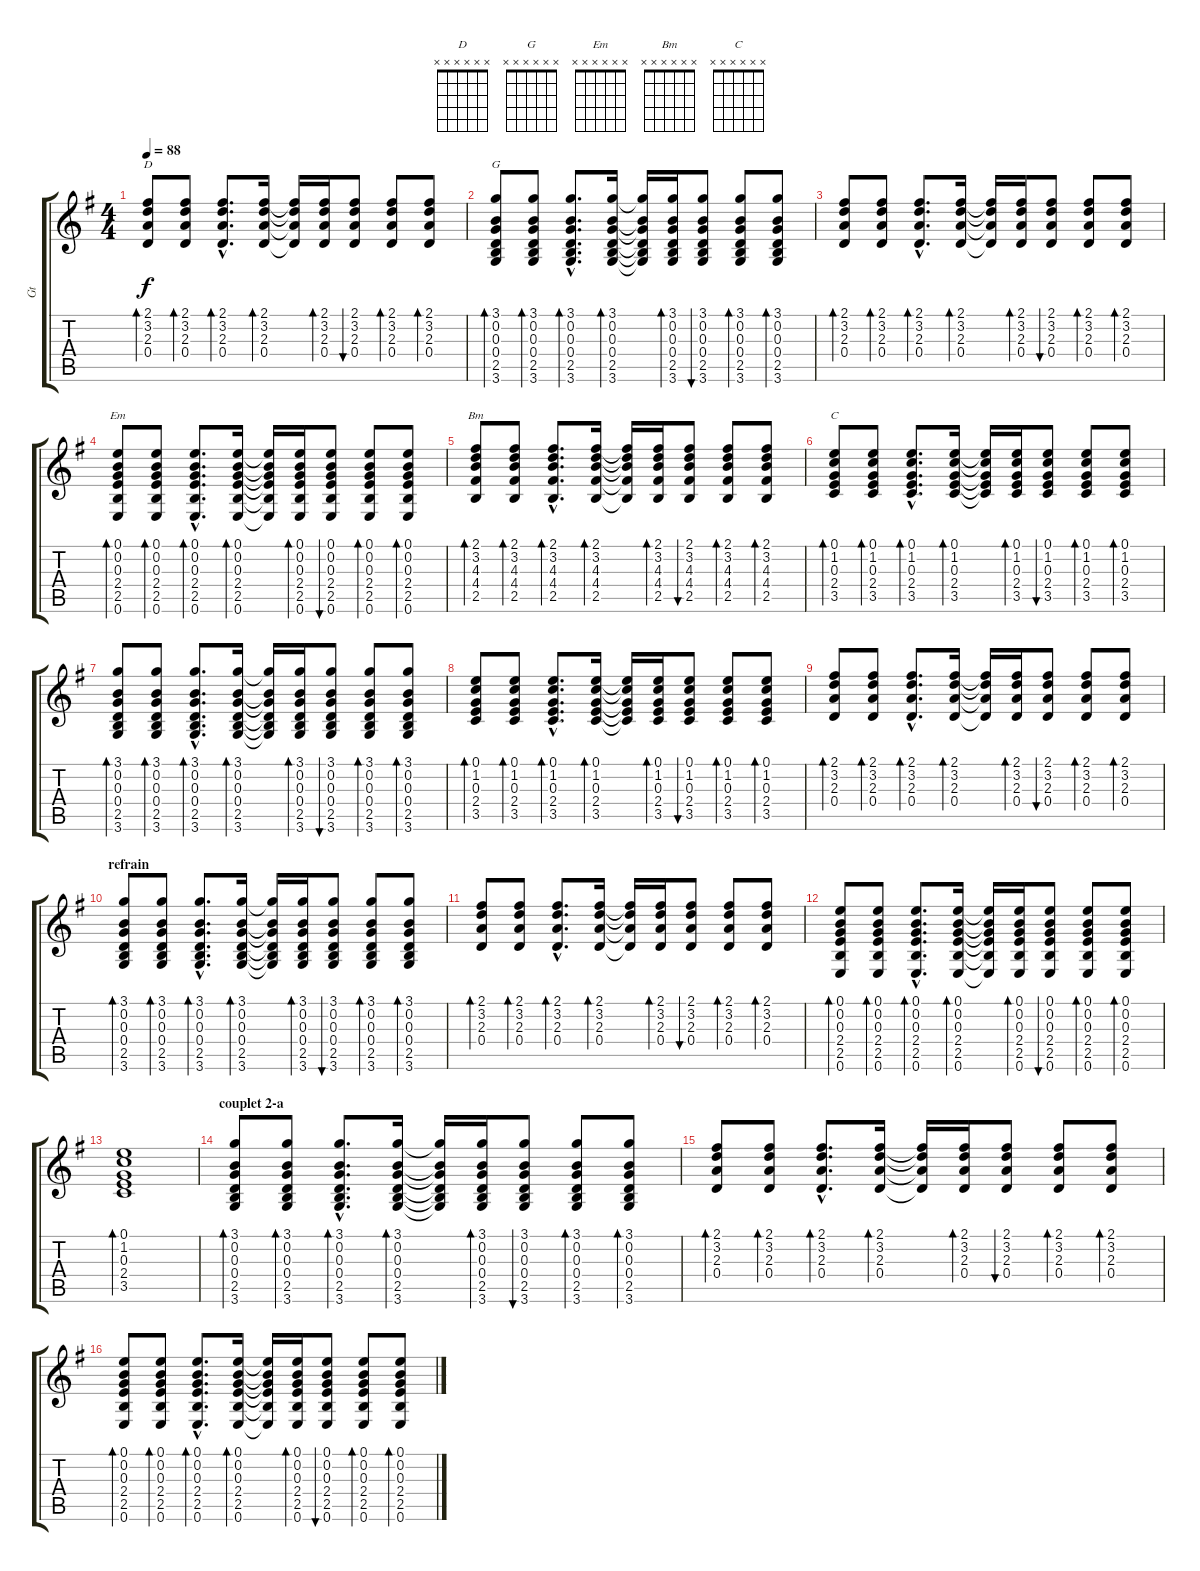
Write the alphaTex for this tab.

\track ("Gt" "Gt") {instrument acousticguitarnylon}
\staff {score tabs}
\tuning (E4 B3 G3 D3 A2 E2) {hide}
\chord ("D" x x x x x x)
\chord ("G" x x x x x x)
\chord ("Em" x x x x x x)
\chord ("Bm" x x x x x x)
\chord ("C" x x x x x x)
\ts (4 4)
\tempo 88
\clef g2
\ks g
(2.1 3.2 2.3 0.4).8{bd 60 ch "D" dy f} (2.1 3.2 2.3 0.4).8{bd 60} (2.1{hac} 3.2{hac} 2.3{hac} 0.4{hac}).8{d bd 60} (2.1 3.2 2.3 0.4).16{bd 60} (2.1{t} 3.2{t} 2.3{t} 0.4{t}).16 (2.1 3.2 2.3 0.4).16{bd 30} (2.1 3.2 2.3 0.4).8{bu 30} (2.1 3.2 2.3 0.4).8{bd 60} (2.1 3.2 2.3 0.4).8{bd 60} |
(3.1 0.2 0.3 0.4 2.5 3.6).8{bd 60 ch "G"} (3.1 0.2 0.3 0.4 2.5 3.6).8{bd 60} (3.1{hac} 0.2{hac} 0.3{hac} 0.4{hac} 2.5{hac} 3.6{hac}).8{d bd 60} (3.1 0.2 0.3 0.4 2.5 3.6).16{bd 60} (3.1{t} 0.2{t} 0.3{t} 0.4{t} 2.5{t} 3.6{t}).16 (3.1 0.2 0.3 0.4 2.5 3.6).16{bd 30} (3.1 0.2 0.3 0.4 2.5 3.6).8{bu 30} (3.1 0.2 0.3 0.4 2.5 3.6).8{bd 60} (3.1 0.2 0.3 0.4 2.5 3.6).8{bd 60} |
(2.1 3.2 2.3 0.4).8{bd 60} (2.1 3.2 2.3 0.4).8{bd 60} (2.1{hac} 3.2{hac} 2.3{hac} 0.4{hac}).8{d bd 60} (2.1 3.2 2.3 0.4).16{bd 60} (2.1{t} 3.2{t} 2.3{t} 0.4{t}).16 (2.1 3.2 2.3 0.4).16{bd 30} (2.1 3.2 2.3 0.4).8{bu 30} (2.1 3.2 2.3 0.4).8{bd 60} (2.1 3.2 2.3 0.4).8{bd 60} |
(0.1 0.2 0.3 2.4 2.5 0.6).8{bd 60 ch "Em"} (0.1 0.2 0.3 2.4 2.5 0.6).8{bd 60} (0.1{hac} 0.2{hac} 0.3{hac} 2.4{hac} 2.5{hac} 0.6{hac}).8{d bd 60} (0.1 0.2 0.3 2.4 2.5 0.6).16{bd 60} (0.1{t} 0.2{t} 0.3{t} 2.4{t} 2.5{t} 0.6{t}).16 (0.1 0.2 0.3 2.4 2.5 0.6).16{bd 30} (0.1 0.2 0.3 2.4 2.5 0.6).8{bu 30} (0.1 0.2 0.3 2.4 2.5 0.6).8{bd 60} (0.1 0.2 0.3 2.4 2.5 0.6).8{bd 60} |
(2.1 3.2 4.3 4.4 2.5).8{bd 60 ch "Bm"} (2.1 3.2 4.3 4.4 2.5).8{bd 60} (2.1{hac} 3.2{hac} 4.3{hac} 4.4{hac} 2.5{hac}).8{d bd 60} (2.1 3.2 4.3 4.4 2.5).16{bd 60} (2.1{t} 3.2{t} 4.3{t} 4.4{t} 2.5{t}).16 (2.1 3.2 4.3 4.4 2.5).16{bd 30} (2.1 3.2 4.3 4.4 2.5).8{bu 30} (2.1 3.2 4.3 4.4 2.5).8{bd 60} (2.1 3.2 4.3 4.4 2.5).8{bd 60} |
(0.1 1.2 0.3 2.4 3.5).8{bd 60 ch "C"} (0.1 1.2 0.3 2.4 3.5).8{bd 60} (0.1{hac} 1.2{hac} 0.3{hac} 2.4{hac} 3.5{hac}).8{d bd 60} (0.1 1.2 0.3 2.4 3.5).16{bd 60} (0.1{t} 1.2{t} 0.3{t} 2.4{t} 3.5{t}).16 (0.1 1.2 0.3 2.4 3.5).16{bd 30} (0.1 1.2 0.3 2.4 3.5).8{bu 30} (0.1 1.2 0.3 2.4 3.5).8{bd 60} (0.1 1.2 0.3 2.4 3.5).8{bd 60} |
(3.1 0.2 0.3 0.4 2.5 3.6).8{bd 60} (3.1 0.2 0.3 0.4 2.5 3.6).8{bd 60} (3.1{hac} 0.2{hac} 0.3{hac} 0.4{hac} 2.5{hac} 3.6{hac}).8{d bd 60} (3.1 0.2 0.3 0.4 2.5 3.6).16{bd 60} (3.1{t} 0.2{t} 0.3{t} 0.4{t} 2.5{t} 3.6{t}).16 (3.1 0.2 0.3 0.4 2.5 3.6).16{bd 30} (3.1 0.2 0.3 0.4 2.5 3.6).8{bu 30} (3.1 0.2 0.3 0.4 2.5 3.6).8{bd 60} (3.1 0.2 0.3 0.4 2.5 3.6).8{bd 60} |
(0.1 1.2 0.3 2.4 3.5).8{bd 60} (0.1 1.2 0.3 2.4 3.5).8{bd 60} (0.1{hac} 1.2{hac} 0.3{hac} 2.4{hac} 3.5{hac}).8{d bd 60} (0.1 1.2 0.3 2.4 3.5).16{bd 60} (0.1{t} 1.2{t} 0.3{t} 2.4{t} 3.5{t}).16 (0.1 1.2 0.3 2.4 3.5).16{bd 30} (0.1 1.2 0.3 2.4 3.5).8{bu 30} (0.1 1.2 0.3 2.4 3.5).8{bd 60} (0.1 1.2 0.3 2.4 3.5).8{bd 60} |
(2.1 3.2 2.3 0.4).8{bd 60} (2.1 3.2 2.3 0.4).8{bd 60} (2.1{hac} 3.2{hac} 2.3{hac} 0.4{hac}).8{d bd 60} (2.1 3.2 2.3 0.4).16{bd 60} (2.1{t} 3.2{t} 2.3{t} 0.4{t}).16 (2.1 3.2 2.3 0.4).16{bd 30} (2.1 3.2 2.3 0.4).8{bu 30} (2.1 3.2 2.3 0.4).8{bd 60} (2.1 3.2 2.3 0.4).8{bd 60} |
\section ("" "refrain")
(3.1 0.2 0.3 0.4 2.5 3.6).8{bd 60} (3.1 0.2 0.3 0.4 2.5 3.6).8{bd 60} (3.1{hac} 0.2{hac} 0.3{hac} 0.4{hac} 2.5{hac} 3.6{hac}).8{d bd 60} (3.1 0.2 0.3 0.4 2.5 3.6).16{bd 60} (3.1{t} 0.2{t} 0.3{t} 0.4{t} 2.5{t} 3.6{t}).16 (3.1 0.2 0.3 0.4 2.5 3.6).16{bd 30} (3.1 0.2 0.3 0.4 2.5 3.6).8{bu 30} (3.1 0.2 0.3 0.4 2.5 3.6).8{bd 60} (3.1 0.2 0.3 0.4 2.5 3.6).8{bd 60} |
(2.1 3.2 2.3 0.4).8{bd 60} (2.1 3.2 2.3 0.4).8{bd 60} (2.1{hac} 3.2{hac} 2.3{hac} 0.4{hac}).8{d bd 60} (2.1 3.2 2.3 0.4).16{bd 60} (2.1{t} 3.2{t} 2.3{t} 0.4{t}).16 (2.1 3.2 2.3 0.4).16{bd 30} (2.1 3.2 2.3 0.4).8{bu 30} (2.1 3.2 2.3 0.4).8{bd 60} (2.1 3.2 2.3 0.4).8{bd 60} |
(0.1 0.2 0.3 2.4 2.5 0.6).8{bd 60} (0.1 0.2 0.3 2.4 2.5 0.6).8{bd 60} (0.1{hac} 0.2{hac} 0.3{hac} 2.4{hac} 2.5{hac} 0.6{hac}).8{d bd 60} (0.1 0.2 0.3 2.4 2.5 0.6).16{bd 60} (0.1{t} 0.2{t} 0.3{t} 2.4{t} 2.5{t} 0.6{t}).16 (0.1 0.2 0.3 2.4 2.5 0.6).16{bd 30} (0.1 0.2 0.3 2.4 2.5 0.6).8{bu 30} (0.1 0.2 0.3 2.4 2.5 0.6).8{bd 60} (0.1 0.2 0.3 2.4 2.5 0.6).8{bd 60} |
(0.1 1.2 0.3 2.4 3.5).1{bd 60} |
\section ("" "couplet 2-a")
(3.1 0.2 0.3 0.4 2.5 3.6).8{bd 60} (3.1 0.2 0.3 0.4 2.5 3.6).8{bd 60} (3.1{hac} 0.2{hac} 0.3{hac} 0.4{hac} 2.5{hac} 3.6{hac}).8{d bd 60} (3.1 0.2 0.3 0.4 2.5 3.6).16{bd 60} (3.1{t} 0.2{t} 0.3{t} 0.4{t} 2.5{t} 3.6{t}).16 (3.1 0.2 0.3 0.4 2.5 3.6).16{bd 30} (3.1 0.2 0.3 0.4 2.5 3.6).8{bu 30} (3.1 0.2 0.3 0.4 2.5 3.6).8{bd 60} (3.1 0.2 0.3 0.4 2.5 3.6).8{bd 60} |
(2.1 3.2 2.3 0.4).8{bd 60} (2.1 3.2 2.3 0.4).8{bd 60} (2.1{hac} 3.2{hac} 2.3{hac} 0.4{hac}).8{d bd 60} (2.1 3.2 2.3 0.4).16{bd 60} (2.1{t} 3.2{t} 2.3{t} 0.4{t}).16 (2.1 3.2 2.3 0.4).16{bd 30} (2.1 3.2 2.3 0.4).8{bu 30} (2.1 3.2 2.3 0.4).8{bd 60} (2.1 3.2 2.3 0.4).8{bd 60} |
(0.1 0.2 0.3 2.4 2.5 0.6).8{bd 60} (0.1 0.2 0.3 2.4 2.5 0.6).8{bd 60} (0.1{hac} 0.2{hac} 0.3{hac} 2.4{hac} 2.5{hac} 0.6{hac}).8{d bd 60} (0.1 0.2 0.3 2.4 2.5 0.6).16{bd 60} (0.1{t} 0.2{t} 0.3{t} 2.4{t} 2.5{t} 0.6{t}).16 (0.1 0.2 0.3 2.4 2.5 0.6).16{bd 30} (0.1 0.2 0.3 2.4 2.5 0.6).8{bu 30} (0.1 0.2 0.3 2.4 2.5 0.6).8{bd 60} (0.1 0.2 0.3 2.4 2.5 0.6).8{bd 60}
